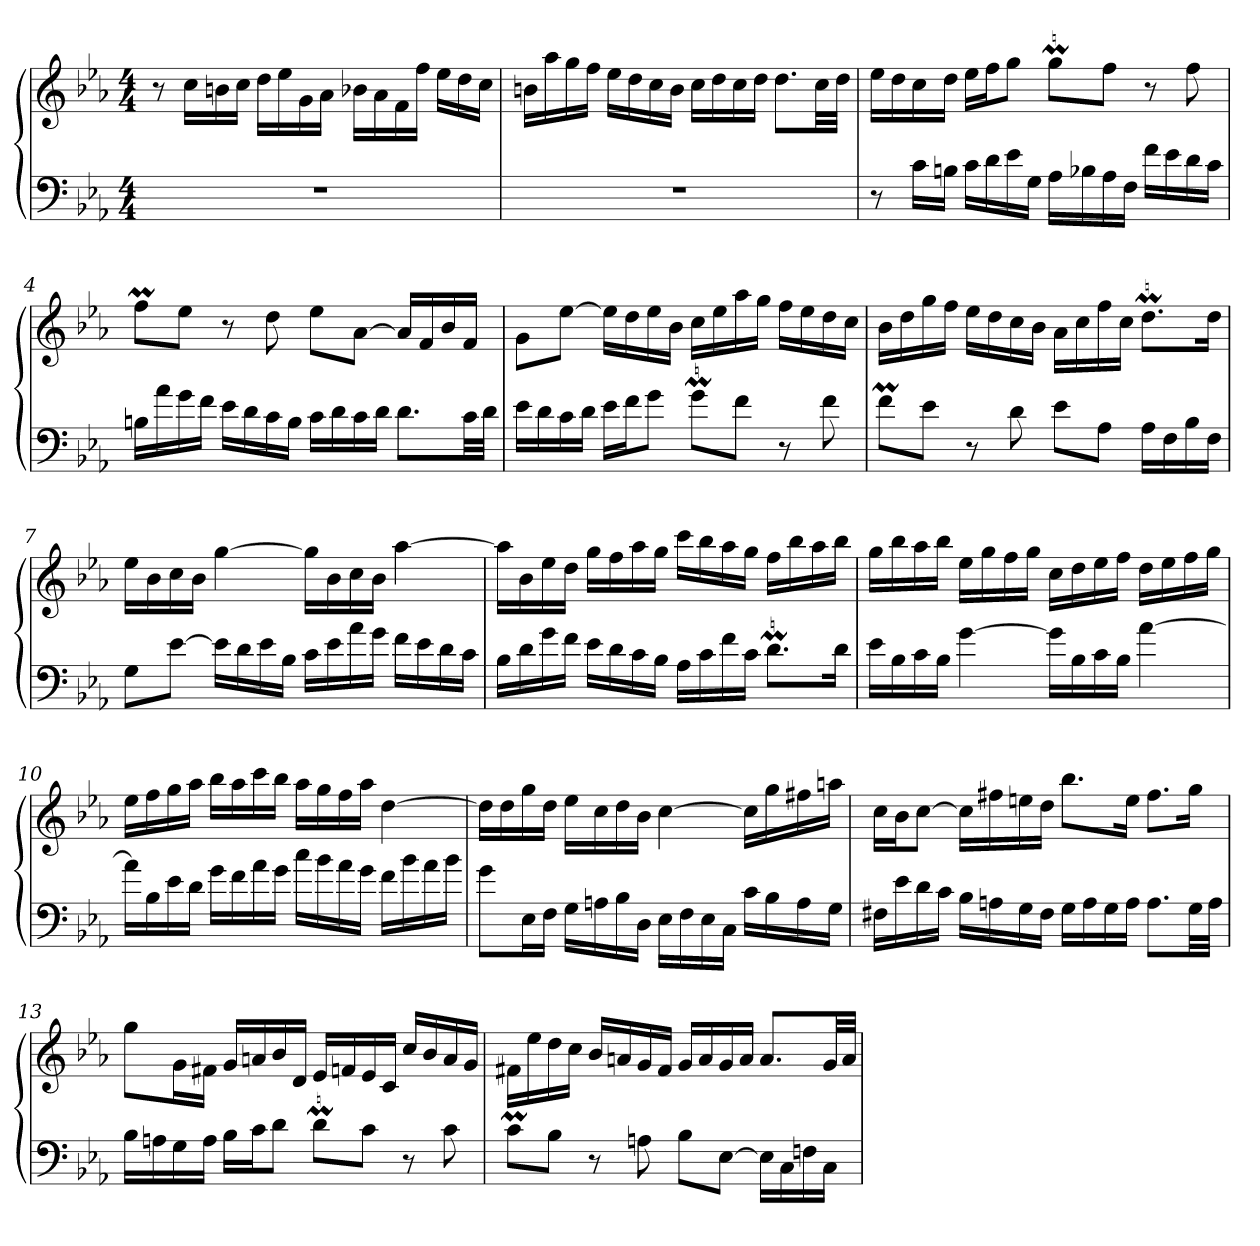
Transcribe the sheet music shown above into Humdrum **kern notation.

**kern	**kern
*part1	*part1
*staff2	*staff1
*clefF4	*clefG2
*k[b-e-a-]	*k[b-e-a-]
*c:	*c:
*M4/4	*M4/4
*MM55	*MM55
=1	=1
1r	8r
.	16ccLL
.	16bn
.	16ccJJ
.	16ddLL
.	16ee-
.	16g
.	16a-JJ
.	16b-XLL
.	16a-
.	16f
.	16ffJJ
.	16ee-LL
.	16dd
.	16ccJJ
=2	=2
1r	16bnLL
.	16aa-
.	16gg
.	16ffJJ
.	16ee-LL
.	16dd
.	16cc
.	16bJJ
.	16ccLL
.	16dd
.	16cc
.	16ddJJ
.	8.ddL
.	32ccLL
.	32ddJJJ
=3	=3
8r	16ee-LL
.	16dd
16cLL	16cc
16BnJJ	16ddJJ
16cLL	16ee-LL
16d	16ffJ
16e-	8ggJ
16GJJ	.
16A-LL	8ggML
16B-X	.
16A-	8ffJ
16FJJ	.
16fLL	8r
16e-	.
16d	8ff
16cJJ	.
=4	=4
16BnLL	8ffML
16a-	.
16g	8ee-J
16fJJ	.
16e-LL	8r
16d	.
16c	8dd
16BJJ	.
16cLL	8ee-L
16d	.
16c	[8a-J
16dJJ	.
8.dL	16a-LL]
.	16f
.	16b-
32cLL	16fJJ
32dJJJ	.
=5	=5
16e-LL	8gL
16d	.
16c	[8ee-J
16dJJ	.
16e-LL	16ee-LL]
16fJ	16dd
8gJ	16ee-
.	16b-JJ
8gML	16ccLL
.	16ee-
8fJ	16aa-
.	16ggJJ
8r	16ffLL
.	16ee-
8f	16dd
.	16ccJJ
=6	=6
8fML	16b-LL
.	16dd
8e-J	16gg
.	16ffJJ
8r	16ee-LL
.	16dd
8d	16cc
.	16b-JJ
8e-L	16a-LL
.	16cc
8A-J	16ff
.	16ccJJ
16A-LL	8.ddML
16F	.
16B-	.
16FJJ	16ddJk
=7	=7
8GL	16ee-LL
.	16b-
[8e-J	16cc
.	16b-JJ
16e-LL]	[4gg
16d	.
16e-	.
16B-JJ	.
16cLL	16ggLL]
16e-	16b-
16a-	16cc
16gJJ	16b-JJ
16fLL	[4aa-
16e-	.
16d	.
16cJJ	.
=8	=8
16B-LL	16aa-LL]
16d	16b-
16g	16ee-
16fJJ	16ddJJ
16e-LL	16ggLL
16d	16ff
16c	16aa-
16B-JJ	16ggJJ
16A-LL	16cccLL
16c	16bb-
16f	16aa-
16cJJ	16ggJJ
8.dML	16ffLL
.	16bb-
.	16aa-
16dJk	16bb-JJ
=9	=9
16e-LL	16ggLL
16B-	16bb-
16c	16aa-
16B-JJ	16bb-JJ
[4g	16ee-LL
.	16gg
.	16ff
.	16ggJJ
16gLL]	16ccLL
16B-	16dd
16c	16ee-
16B-JJ	16ffJJ
[4a-	16ddLL
.	16ee-
.	16ff
.	16ggJJ
=10	=10
16a-LL]	16ee-LL
16B-	16ff
16e-	16gg
16dJJ	16aa-JJ
16gLL	16bb-LL
16f	16aa-
16a-	16ccc
16gJJ	16bb-JJ
16ccLL	16aa-LL
16b-	16gg
16a-	16ff
16gJJ	16aa-JJ
16fLL	[4dd
16b-	.
16a-	.
16b-JJ	.
=11	=11
8gL	16ddLL]
.	16dd
16E-L	16gg
16FJJ	16ddJJ
16GLL	16ee-LL
16An	16cc
16B-	16dd
16DJJ	16b-JJ
16E-LL	[4cc
16F	.
16E-	.
16CJJ	.
16cLL	16ccLL]
16B-	16gg
16A	16ff#X
16GJJ	16aanJJ
=12	=12
16F#XLL	16ccLL
16e-	16b-J
16d	[8ccJ
16cJJ	.
16B-LL	16ccLL]
16An	16ff#X
16G	16een
16F#JJ	16ddJJ
16GLL	8.bb-L
16A	.
16G	.
16AJJ	16eeJk
8.AL	8.ff#L
32GLL	16ggJk
32AJJJ	.
=13	=13
16B-LL	8ggL
16An	.
16G	16gL
16AJJ	16f#XJJ
16B-LL	16gLL
16cJ	16an
8dJ	16b-
.	16dJJ
8dML	16e-LL
.	16fn
8cJ	16e-
.	16cJJ
8r	16ccLL
.	16b-
8c	16a
.	16gJJ
=14	=14
8cML	16f#XLL
.	16ee-
8B-J	16dd
.	16ccJJ
8r	16b-LL
.	16an
8An	16g
.	16f#JJ
8B-L	16gLL
.	16a
[8E-J	16g
.	16aJJ
16E-LL]	8.aL
16C	.
16Fn	.
16CJJ	32gLL
.	32aJJJ
=	=
*-	*-
